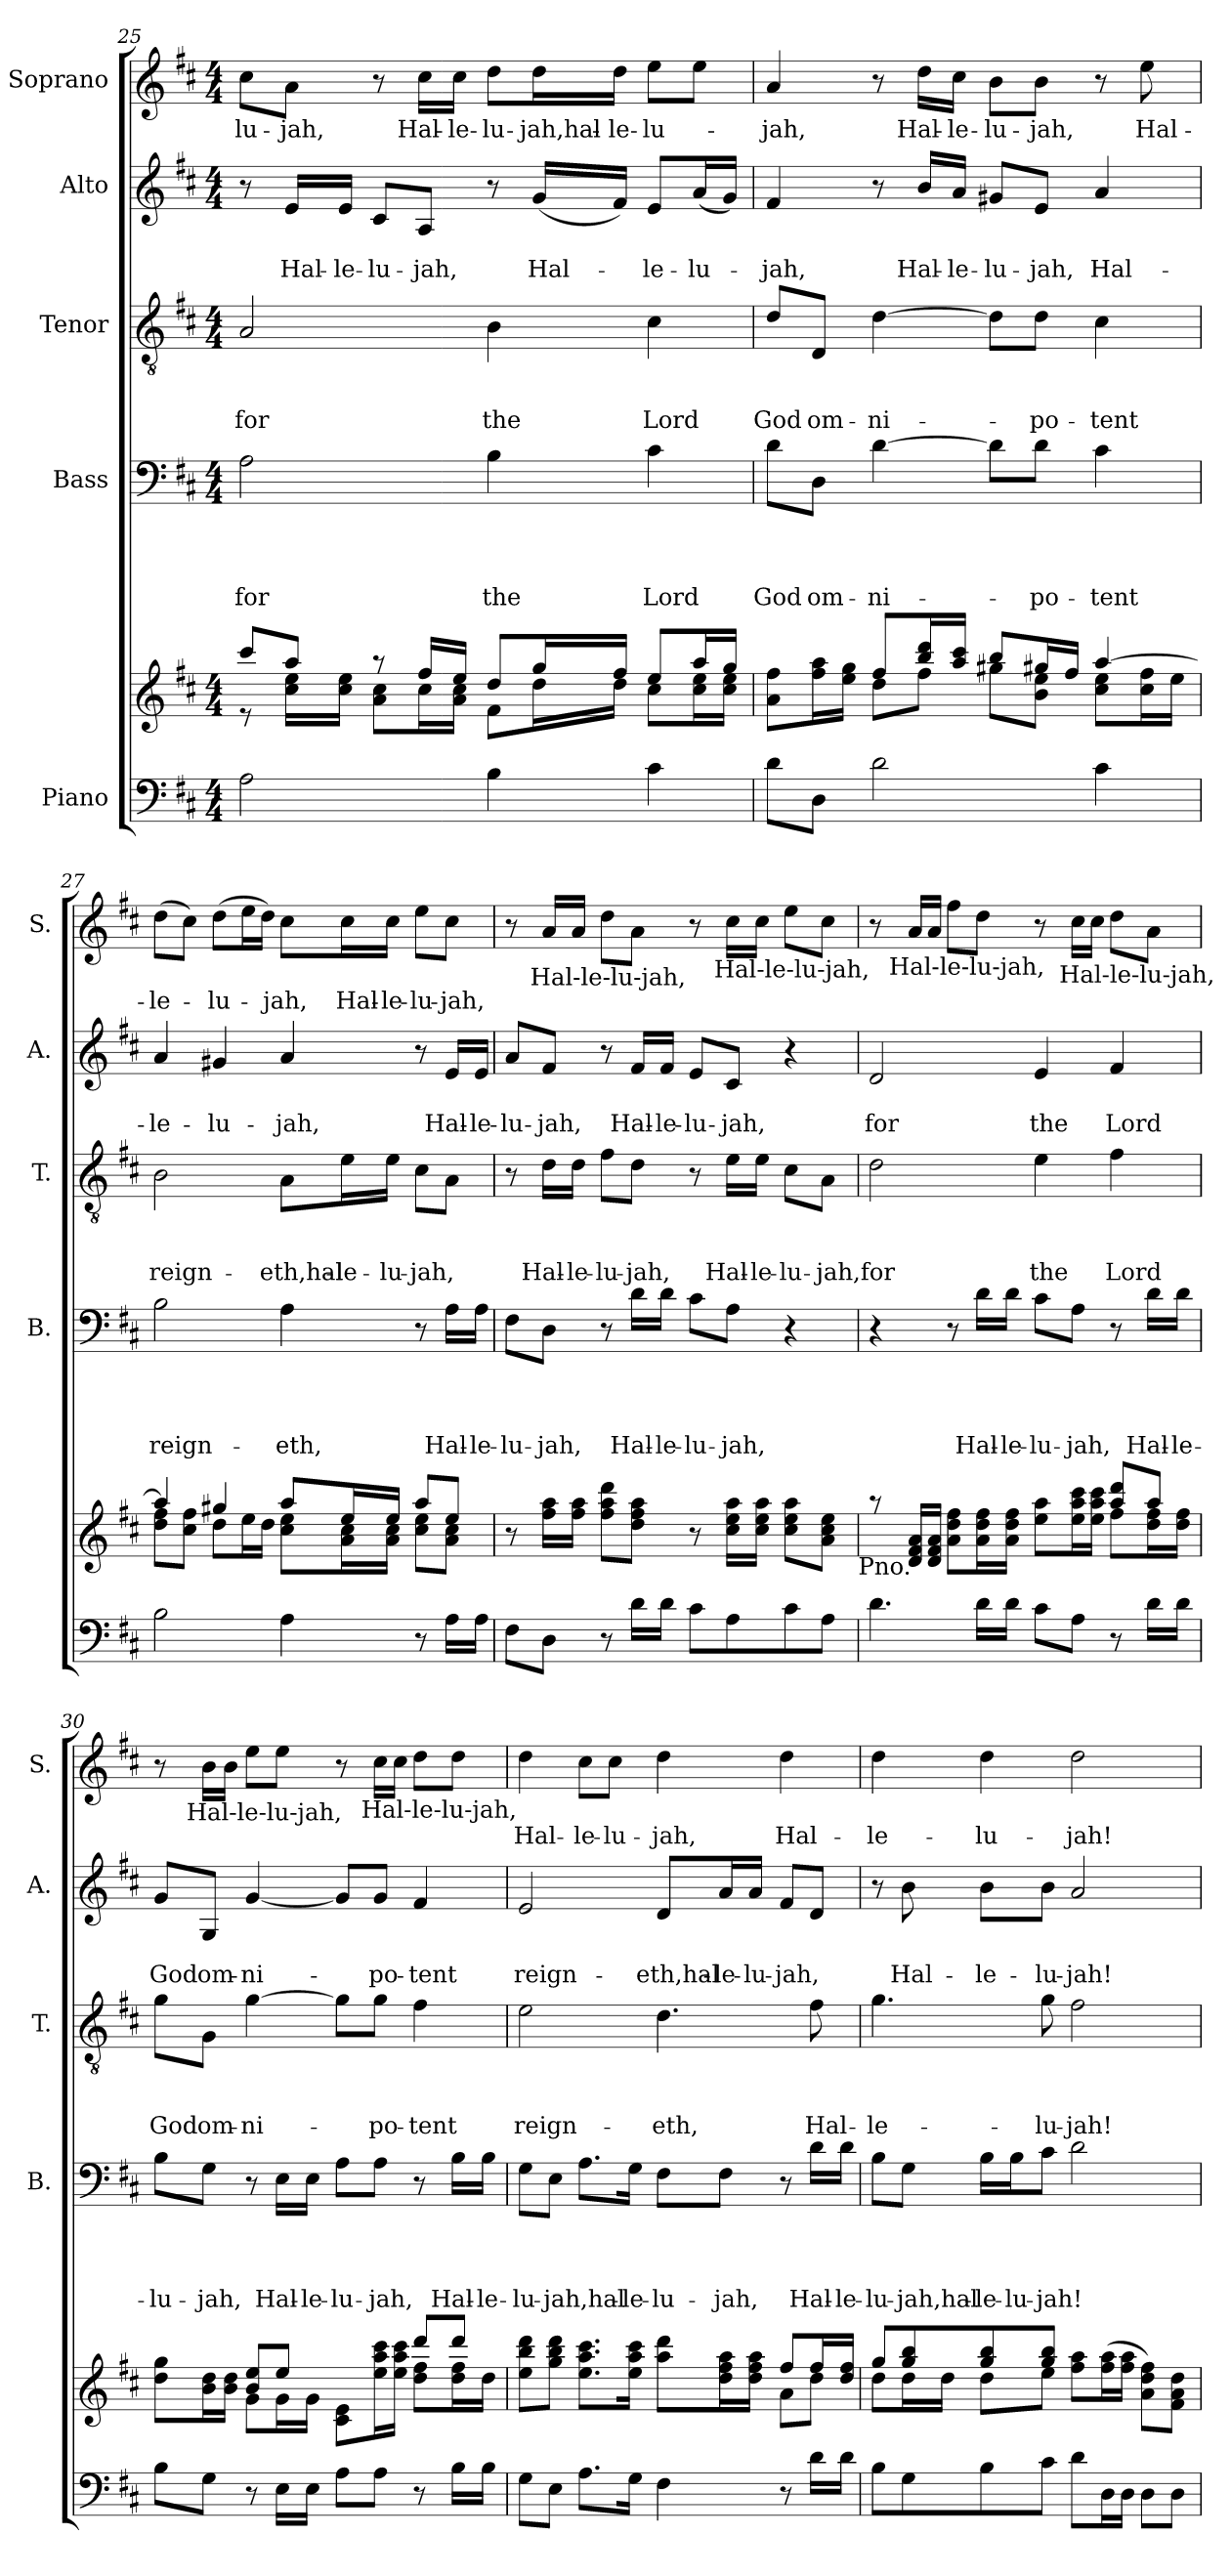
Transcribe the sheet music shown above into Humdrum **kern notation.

**kern	**kern	**kern	**text	**text	**text	**text	**kern	**text	**text	**text	**kern	**text	**text	**kern	**text
*part5	*part5	*part4	*part4	*part4	*part4	*part4	*part3	*part3	*part3	*part3	*part2	*part2	*part2	*part1	*part1
*staff6	*staff5	*staff4	*staff4	*staff4	*staff4	*staff4	*staff3	*staff3	*staff3	*staff3	*staff2	*staff2	*staff2	*staff1	*staff1
*I"Piano	*	*I"Bass	*	*	*	*	*I"Tenor	*	*	*	*I"Alto	*	*	*I"Soprano	*
*	*	*I'B.	*	*	*	*	*I'T.	*	*	*	*I'A.	*	*	*I'S.	*
!!LO:PB:g=z
*clefF4	*clefG2	*clefF4	*	*	*	*	*clefGv2	*	*	*	*clefG2	*	*	*clefG2	*
*k[f#c#]	*k[f#c#]	*k[f#c#]	*	*	*	*	*k[f#c#]	*	*	*	*k[f#c#]	*	*	*k[f#c#]	*
*D:	*D:	*D:	*	*	*	*	*D:	*	*	*	*D:	*	*	*D:	*
*M4/4	*M4/4	*M4/4	*	*	*	*	*M4/4	*	*	*	*M4/4	*	*	*M4/4	*
=25	=25	=25	=25	=25	=25	=25	=25	=25	=25	=25	=25	=25	=25	=25	=25
*	*^	*	*	*	*	*	*	*	*	*	*	*	*	*	*
!	!	!	!	!	!	!	!LO:LY:b	!	!	!	!LO:LY:b	!	!	!	!	!LO:LY:b
2A\	8ccc#/L	8re	2A\	.	.	.	for	2A/	.	.	for	8r	.	.	8cc#\L	-lu-
!	!	!	!	!	!	!	!	!	!	!	!	!	!	!LO:LY:b	!	!LO:LY:b
.	8aa/J	16cc#\ 16ee\LL	.	.	.	.	.	.	.	.	.	16e/LL	.	Hal-	8a\J	-jah,
!	!	!	!	!	!	!	!	!	!	!	!	!	!	!LO:LY:b	!	!
.	.	16cc#\ 16ee\JJ	.	.	.	.	.	.	.	.	.	16e/JJ	.	-le-	.	.
!	!	!	!	!	!	!	!	!	!	!	!	!	!	!LO:LY:b	!	!
.	8raa	8a\ 8cc#\L	.	.	.	.	.	.	.	.	.	8c#/L	.	-lu-	8r	.
!	!	!	!	!	!	!	!	!	!	!	!	!	!	!LO:LY:b:rj	!	!LO:LY:b
.	16ff#/LL	16cc#\L	.	.	.	.	.	.	.	.	.	8A/J	.	-jah,	16cc#\LL	Hal-
!	!	!	!	!	!	!	!	!	!	!	!	!	!	!	!	!LO:LY:b
.	16ee/JJ	16a\ 16cc#\JJ	.	.	.	.	.	.	.	.	.	.	.	.	16cc#\JJ	-le-
!	!	!	!	!	!	!	!LO:LY:b	!	!	!	!LO:LY:b	!	!	!	!	!LO:LY:b
4B\	8dd/L	8f#\L	4B\	.	.	.	the	4B\	.	.	the	8r	.	.	8dd\L	-lu-
!	!	!	!	!	!	!	!	!	!	!	!	!	!	!LO:LY:b	!	!LO:LY:b
.	16gg/L	16dd\L	.	.	.	.	.	.	.	.	.	(<16g/LL	.	Hal-	16dd\L	-jah,hal-
!	!	!	!	!	!	!	!	!	!	!	!	!	!	!	!	!LO:LY:b
.	16ff#/JJ	16dd\JJ	.	.	.	.	.	.	.	.	.	16f#/JJ)	.	.	16dd\JJ	-le-
!	!	!	!	!	!	!	!LO:LY:b	!	!	!	!LO:LY:b	!	!	!LO:LY:b	!	!LO:LY:b:rj
4c#\	8ee/L	8cc#\L	4c#\	.	.	.	Lord	4c#\	.	.	Lord	8e/L	.	-le-	8ee\L	-lu-
!	!	!	!	!	!	!	!	!	!	!	!	!	!	!LO:LY:b	!	!
.	16aa/L	16cc#\ 16ee\L	.	.	.	.	.	.	.	.	.	(<16a/L	.	-lu-	8ee\J	.
.	16gg/JJ	16cc#\ 16ee\JJ	.	.	.	.	.	.	.	.	.	16g/JJ)	.	.	.	.
=26	=26	=26	=26	=26	=26	=26	=26	=26	=26	=26	=26	=26	=26	=26	=26	=26
!	!	!	!	!	!	!	!LO:LY:b	!	!	!	!LO:LY:b	!	!	!LO:LY:b	!	!LO:LY:b
8d\L	4ryy	8a\ 8ff#\L	8d\L	.	.	.	God	8d/L	.	.	God	4f#/	.	-jah,	4a/	-jah,
!	!	!	!	!	!	!	!LO:LY:b	!	!	!	!LO:LY:b	!	!	!	!	!
8D\J	.	16ff#\ 16aa\L	8D\J	.	.	.	om-	8D/J	.	.	om-	.	.	.	.	.
.	.	16ee\ 16gg\JJ	.	.	.	.	.	.	.	.	.	.	.	.	.	.
!	!	!	!	!	!	!	!LO:LY:b	!	!	!	!LO:LY:b	!	!	!	!	!
2d\	8ff#/L	8dd\L	[>4d\	.	.	.	-ni-	[>4d\	.	.	-ni-	8r	.	.	8r	.
!	!	!	!	!	!	!	!	!	!	!	!	!	!	!LO:LY:b	!	!LO:LY:b
.	16bb/ 16ddd/L	8ff#\J	.	.	.	.	.	.	.	.	.	16b/LL	.	Hal-	16dd\LL	Hal-
!	!	!	!	!	!	!	!	!	!	!	!	!	!	!LO:LY:b	!	!LO:LY:b
.	16aa/ 16ccc#/JJ	.	.	.	.	.	.	.	.	.	.	16a/JJ	.	-le-	16cc#\JJ	-le-
!	!	!	!	!	!	!	!	!	!	!	!	!	!	!LO:LY:b	!	!LO:LY:b
.	8bb/L	8gg#X\L	8d\L]	.	.	.	.	8d\L]	.	.	.	8g#X/L	.	-lu-	8b\L	-lu-
!	!	!	!	!	!	!	!LO:LY:b	!	!	!	!LO:LY:b	!	!	!LO:LY:b:rj	!	!LO:LY:b:rj
.	16gg#X/L	8b\ 8ee\J	8d\J	.	.	.	-po-	8d\J	.	.	-po-	8e/J	.	-jah,	8b\J	-jah,
.	16ff#/JJ	.	.	.	.	.	.	.	.	.	.	.	.	.	.	.
!	!	!	!	!	!	!	!LO:LY:b	!	!	!	!LO:LY:b	!	!	!LO:LY:b	!	!
4c#\	[>4aa/	8cc#\ 8ee\L	4c#\	.	.	.	-tent	4c#\	.	.	-tent	4a/	.	Hal-	8r	.
!	!	!	!	!	!	!	!	!	!	!	!	!	!	!	!	!LO:LY:b
.	.	16cc#\ 16ff#\L	.	.	.	.	.	.	.	.	.	.	.	.	8ee\	Hal-
.	.	16ee\JJ	.	.	.	.	.	.	.	.	.	.	.	.	.	.
=27	=27	=27	=27	=27	=27	=27	=27	=27	=27	=27	=27	=27	=27	=27	=27	=27
!	!	!	!	!	!	!	!LO:LY:b	!	!	!	!LO:LY:b	!	!	!LO:LY:b	!	!LO:LY:b
2B\	4aa/]	8dd\ 8ff#\L	2B\	.	.	.	reign-	2B\	.	.	reign-	4a/	.	-le-	(>8dd\L	-le-
.	.	8cc#\ 8ff#\J	.	.	.	.	.	.	.	.	.	.	.	.	8cc#\J)	.
!	!	!	!	!	!	!	!	!	!	!	!	!	!	!LO:LY:b	!	!LO:LY:b
.	4gg#X/	8dd\L	.	.	.	.	.	.	.	.	.	4g#X/	.	-lu-	(>8dd\L	-lu-
.	.	16ee\L	.	.	.	.	.	.	.	.	.	.	.	.	16ee\L	.
.	.	16dd\JJ	.	.	.	.	.	.	.	.	.	.	.	.	16dd\JJ)	.
!	!	!	!	!	!	!	!LO:LY:b	!	!	!	!LO:LY:b	!	!	!LO:LY:b	!	!LO:LY:b
4A\	8aa/L	8cc#\ 8ee\L	4A\	.	.	.	-eth,	8A\L	.	.	-eth,hal-	4a/	.	-jah,	8cc#\L	-jah,
!	!	!	!	!	!	!	!	!	!	!	!LO:LY:b	!	!	!	!	!LO:LY:b
.	16ee/L	16a\ 16cc#\L	.	.	.	.	.	16e\L	.	.	-le-	.	.	.	16cc#\L	Hal-
!	!	!	!	!	!	!	!	!	!	!	!LO:LY:b	!	!	!	!	!LO:LY:b
.	16ee/JJ	16a\ 16cc#\JJ	.	.	.	.	.	16e\JJ	.	.	-lu-	.	.	.	16cc#\JJ	-le-
!	!	!	!	!	!	!	!	!	!	!	!LO:LY:b	!	!	!	!	!LO:LY:b
8r	8aa/L	8cc#\ 8ee\L	8r	.	.	.	.	8c#\L	.	.	-jah,	8r	.	.	8ee\L	-lu-
!	!	!	!	!	!	!	!LO:LY:b	!	!	!	!	!	!	!LO:LY:b	!	!LO:LY:b:rj
16A\LL	8ee/J	8a\ 8cc#\J	16A\LL	.	.	.	Hal-	8A\J	.	.	.	16e/LL	.	Hal-	8cc#\J	-jah,
!	!	!	!	!	!	!	!LO:LY:b:rj	!	!	!	!	!	!	!LO:LY:b:rj	!	!
16A\JJ	.	.	16A\JJ	.	.	.	-le-	.	.	.	.	16e/JJ	.	-le-	.	.
*	*v	*v	*	*	*	*	*	*	*	*	*	*	*	*	*	*
!!LO:LB:g=z
=28	=28	=28	=28	=28	=28	=28	=28	=28	=28	=28	=28	=28	=28	=28	=28
!	!	!	!	!	!	!LO:LY:b	!	!	!	!	!	!	!LO:LY:b	!	!
*	*	*	*	*	*	*	*	*	*	*	*	*	*	*^	*
8F#\L	8r	8F#\L	.	.	.	-lu-	8r	.	.	.	8a/L	.	-lu-	8r	16.ryy	.
!	!	!	!	!	!	!	!	!	!	!	!	!	!	!	!LO:TX:b:t=Hal-le-lu-jah,	!
.	.	.	.	.	.	.	.	.	.	.	.	.	.	.	2ryy	.
!	!	!	!	!	!	!LO:LY:b	!	!	!	!LO:LY:b	!	!	!LO:LY:b	!	!	!
8D\J	16ff#\ 16aa\LL	8D\J	.	.	.	-jah,	16d\LL	.	.	Hal-	8f#/J	.	-jah,	16a/LL	.	.
!	!	!	!	!	!	!	!	!	!	!LO:LY:b	!	!	!	!	!	!
.	16ff#\ 16aa\JJ	.	.	.	.	.	16d\JJ	.	.	-le-	.	.	.	16a/JJ	.	.
!	!	!	!	!	!	!	!	!	!	!LO:LY:b	!	!	!	!	!	!
8r	8ff#\ 8aa\ 8ddd\L	8r	.	.	.	.	8f#\L	.	.	-lu-	8r	.	.	8dd\L	.	.
!	!	!	!	!	!	!LO:LY:b	!	!	!	!LO:LY:b:rj	!	!	!LO:LY:b	!	!	!
16d\LL	8dd\ 8ff#\ 8aa\J	16d\LL	.	.	.	Hal-	8d\J	.	.	-jah,	16f#/LL	.	Hal-	8a\J	.	.
!	!	!	!	!	!	!LO:LY:b	!	!	!	!	!	!	!LO:LY:b	!	!	!
16d\JJ	.	16d\JJ	.	.	.	-le-	.	.	.	.	16f#/JJ	.	-le-	.	.	.
!	!	!	!	!	!	!LO:LY:b	!	!	!	!	!	!	!LO:LY:b	!	!	!
8c#\L	8r	8c#\L	.	.	.	-lu-	8r	.	.	.	8e/L	.	-lu-	8r	.	.
!	!	!	!	!	!	!	!	!	!	!	!	!	!	!	!LO:TX:b:t=Hal-le-lu-jah,	!
.	.	.	.	.	.	.	.	.	.	.	.	.	.	.	4ryy	.
!	!	!	!	!	!	!LO:LY:b:rj	!	!	!	!LO:LY:b	!	!	!LO:LY:b:rj	!	!	!
8A\	16cc#\ 16ee\ 16aa\LL	8A\J	.	.	.	-jah,	16e\LL	.	.	Hal-	8c#/J	.	-jah,	16cc#\LL	.	.
!	!	!	!	!	!	!	!	!	!	!LO:LY:b	!	!	!	!	!	!
.	16cc#\ 16ee\ 16aa\JJ	.	.	.	.	.	16e\JJ	.	.	-le-	.	.	.	16cc#\JJ	.	.
!	!	!	!	!	!	!	!	!	!	!LO:LY:b	!	!	!	!	!	!
8c#\	8cc#\ 8ee\ 8aa\L	4r	.	.	.	.	8c#\L	.	.	-lu-	4r	.	.	8ee\L	.	.
.	.	.	.	.	.	.	.	.	.	.	.	.	.	.	8ryy	.
!	!	!	!	!	!	!	!	!	!	!LO:LY:b	!	!	!	!	!	!
8A\J	8a\ 8cc#\ 8ee\J	.	.	.	.	.	8A\J	.	.	-jah,for	.	.	.	8cc#\J	.	.
.	.	.	.	.	.	.	.	.	.	.	.	.	.	.	32ryy	.
!	!LO:TX:b:t=Pno.	!	!	!	!	!	!	!	!	!	!	!	!	!	!	!
=29	=29	=29	=29	=29	=29	=29	=29	=29	=29	=29	=29	=29	=29	=29	=29	=29
*	*^	*	*	*	*	*	*	*	*	*	*	*	*	*	*	*
!	!	!	!	!	!	!	!	!	!	!	!	!	!	!LO:LY:b	!	!	!
*	*	*	*	*	*	*	*	*	*	*	*	*	*	*	*	*^	*
4.d\	8raa	4ryy	4r	.	.	.	.	2d\	.	.	.	2d/	.	for	8r	16ryy	2ryy	.
!	!	!	!	!	!	!	!	!	!	!	!	!	!	!	!	!LO:TX:b:t=Hal-le-lu-jah,	!	!
.	.	.	.	.	.	.	.	.	.	.	.	.	.	.	.	2...ryy	.	.
.	16d/ 16f#/ 16a/LL	.	.	.	.	.	.	.	.	.	.	.	.	.	16a/LL	.	.	.
.	16d/ 16f#/ 16a/JJ	.	.	.	.	.	.	.	.	.	.	.	.	.	16a/JJ	.	.	.
.	2ryy	8a\ 8dd\ 8ff#\L	8r	.	.	.	.	.	.	.	.	.	.	.	8ff#\L	.	.	.
!	!	!	!	!	!	!	!LO:LY:b	!	!	!	!	!	!	!	!	!	!	!
16d\LL	.	16a\ 16dd\ 16ff#\L	16d\LL	.	.	.	Hal-	.	.	.	.	.	.	.	8dd\J	.	.	.
!	!	!	!	!	!	!	!LO:LY:b	!	!	!	!	!	!	!	!	!	!	!
16d\JJ	.	16a\ 16dd\ 16ff#\JJ	16d\JJ	.	.	.	-le-	.	.	.	.	.	.	.	.	.	.	.
!	!	!	!	!	!	!	!LO:LY:b	!	!	!	!LO:LY:b	!	!	!LO:LY:b	!	!	!	!
8c#\L	.	8ee\ 8aa\L	8c#\L	.	.	.	-lu-	4e\	.	.	the	4e/	.	the	8r	.	16.ryy	.
!	!	!	!	!	!	!	!	!	!	!	!	!	!	!	!	!	!LO:TX:b:t=Hal-le-lu-jah,	!
.	.	.	.	.	.	.	.	.	.	.	.	.	.	.	.	.	4ryy	.
!	!	!	!	!	!	!	!LO:LY:b:rj	!	!	!	!	!	!	!	!	!	!	!
8A\J	.	16ee\ 16aa\ 16ccc#\L	8A\J	.	.	.	-jah,	.	.	.	.	.	.	.	16cc#\LL	.	.	.
.	.	16ee\ 16aa\ 16ccc#\JJ	.	.	.	.	.	.	.	.	.	.	.	.	16cc#\JJ	.	.	.
!	!	!	!	!	!	!	!	!	!	!	!LO:LY:b	!	!	!LO:LY:b	!	!	!	!
8r	8aa/ 8ddd/L	8ff#\L	8r	.	.	.	.	4f#\	.	.	Lord	4f#/	.	Lord	8dd\L	.	.	.
.	.	.	.	.	.	.	.	.	.	.	.	.	.	.	.	.	8ryy	.
!	!	!	!	!	!	!	!LO:LY:b	!	!	!	!	!	!	!	!	!	!	!
16d\LL	8aa/J	16dd\ 16ff#\L	16d\LL	.	.	.	Hal-	.	.	.	.	.	.	.	8a\J	.	.	.
!	!	!	!	!	!	!	!LO:LY:b	!	!	!	!	!	!	!	!	!	!	!
16d\JJ	.	16dd\ 16ff#\JJ	16d\JJ	.	.	.	-le-	.	.	.	.	.	.	.	.	.	.	.
.	.	.	.	.	.	.	.	.	.	.	.	.	.	.	.	.	32ryy	.
=30	=30	=30	=30	=30	=30	=30	=30	=30	=30	=30	=30	=30	=30	=30	=30	=30	=30	=30
!	!	!	!	!	!	!	!LO:LY:b	!	!	!	!LO:LY:b	!	!	!LO:LY:b	!	!	!	!
*	*	*	*	*	*	*	*	*	*	*	*	*	*	*	*	*v	*v	*
8B\L	4ryy	8dd\ 8gg\L	8B\L	.	.	.	-lu-	8g\L	.	.	God	8g/L	.	God	8r	16.ryy	.
!	!	!	!	!	!	!	!	!	!	!	!	!	!	!	!	!LO:TX:b:t=Hal-le-lu-jah,	!
.	.	.	.	.	.	.	.	.	.	.	.	.	.	.	.	2ryy	.
!	!	!	!	!	!	!	!LO:LY:b	!	!	!	!LO:LY:b	!	!	!LO:LY:b	!	!	!
8G\J	.	16b\ 16dd\L	8G\J	.	.	.	-jah,	8G\J	.	.	om-	8G/J	.	om-	16b\LL	.	.
.	.	16b\ 16dd\JJ	.	.	.	.	.	.	.	.	.	.	.	.	16b\JJ	.	.
!	!	!	!	!	!	!	!	!	!	!	!LO:LY:b	!	!	!LO:LY:b	!	!	!
8r	8b/ 8ee/L	8g\L	8r	.	.	.	.	[>4g\	.	.	-ni-	[<4g/	.	-ni-	8ee\L	.	.
!	!	!	!	!	!	!	!LO:LY:b	!	!	!	!	!	!	!	!	!	!
16E\LL	8ee/J	16g\L	16E\LL	.	.	.	Hal-	.	.	.	.	.	.	.	8ee\J	.	.
!	!	!	!	!	!	!	!LO:LY:b	!	!	!	!	!	!	!	!	!	!
16E\JJ	.	16g\JJ	16E\JJ	.	.	.	-le-	.	.	.	.	.	.	.	.	.	.
!	!	!	!	!	!	!	!LO:LY:b	!	!	!	!	!	!	!	!	!	!
8A\L	4ryy	8c#\ 8e\L	8A\L	.	.	.	-lu-	8g\L]	.	.	.	8g/L]	.	.	8r	.	.
!	!	!	!	!	!	!	!	!	!	!	!	!	!	!	!	!LO:TX:b:t=Hal-le-lu-jah,	!
.	.	.	.	.	.	.	.	.	.	.	.	.	.	.	.	4ryy	.
!	!	!	!	!	!	!	!LO:LY:b:rj	!	!	!	!LO:LY:b	!	!	!LO:LY:b	!	!	!
8A\J	.	16ee\ 16aa\ 16ccc#\L	8A\J	.	.	.	-jah,	8g\J	.	.	-po-	8g/J	.	-po-	16cc#\LL	.	.
.	.	16ee\ 16aa\ 16ccc#\JJ	.	.	.	.	.	.	.	.	.	.	.	.	16cc#\JJ	.	.
!	!	!	!	!	!	!	!	!	!	!	!LO:LY:b	!	!	!LO:LY:b	!	!	!
8r	8ddd/L	8dd\ 8ff#\L	8r	.	.	.	.	4f#\	.	.	-tent	4f#/	.	-tent	8dd\L	.	.
.	.	.	.	.	.	.	.	.	.	.	.	.	.	.	.	8ryy	.
!	!	!	!	!	!	!	!LO:LY:b	!	!	!	!	!	!	!	!	!	!
16B\LL	8ddd/J	16dd\ 16ff#\L	16B\LL	.	.	.	Hal-	.	.	.	.	.	.	.	8dd\J	.	.
!	!	!	!	!	!	!	!LO:LY:b:rj	!	!	!	!	!	!	!	!	!	!
16B\JJ	.	16dd\JJ	16B\JJ	.	.	.	-le-	.	.	.	.	.	.	.	.	.	.
.	.	.	.	.	.	.	.	.	.	.	.	.	.	.	.	32ryy	.
!!LO:PB:g=z
=31	=31	=31	=31	=31	=31	=31	=31	=31	=31	=31	=31	=31	=31	=31	=31	=31	=31
!	!	!	!	!	!	!	!LO:LY:b	!	!	!	!LO:LY:b	!	!	!LO:LY:b	!	!	!LO:LY:b
*	*	*	*	*	*	*	*	*	*	*	*	*	*	*	*v	*v	*
8G\L	2.ryy	8ee\ 8bb\ 8ddd\L	8G\L	.	.	.	-lu-	2e\	.	.	reign-	2e/	.	reign-	4dd\	Hal-
!	!	!	!	!	!	!	!LO:LY:b	!	!	!	!	!	!	!	!	!
8E\J	.	8gg\ 8bb\ 8ddd\J	8E\J	.	.	.	-jah,hal-	.	.	.	.	.	.	.	.	.
!	!	!	!	!	!	!	!	!	!	!	!	!	!	!	!	!LO:LY:b
8.A\L	.	8.ee\ 8.aa\ 8.ccc#\L	8.A\L	.	.	.	.	.	.	.	.	.	.	.	8cc#\L	-le-
!	!	!	!	!	!	!	!	!	!	!	!	!	!	!	!	!LO:LY:b
.	.	.	.	.	.	.	.	.	.	.	.	.	.	.	8cc#\J	-lu-
!	!	!	!	!	!	!	!LO:LY:b	!	!	!	!	!	!	!	!	!
16G\Jk	.	16ee\ 16aa\ 16ccc#\Jk	16G\Jk	.	.	.	-le-	.	.	.	.	.	.	.	.	.
!	!	!	!	!	!	!	!LO:LY:b	!	!	!	!LO:LY:b	!	!	!LO:LY:b	!	!LO:LY:b
4F#\	.	8aa\ 8ddd\L	8F#\L	.	.	.	-lu-	4.d\	.	.	-eth,	8d/L	.	-eth,hal-	4dd\	-jah,
!	!	!	!	!	!	!	!LO:LY:b	!	!	!	!	!	!	!LO:LY:b	!	!
.	.	16dd\ 16ff#\ 16aa\L	8F#\J	.	.	.	-jah,	.	.	.	.	16a/L	.	-le-	.	.
!	!	!	!	!	!	!	!	!	!	!	!	!	!	!LO:LY:b	!	!
.	.	16dd\ 16ff#\ 16aa\JJ	.	.	.	.	.	.	.	.	.	16a/JJ	.	-lu-	.	.
!	!	!	!	!	!	!	!	!	!	!	!	!	!	!LO:LY:b	!	!LO:LY:b
8r	8ff#/L	8a\L	8r	.	.	.	.	.	.	.	.	8f#/L	.	-jah,	4dd\	Hal-
!	!	!	!	!	!	!	!LO:LY:b	!	!	!	!LO:LY:b	!	!	!	!	!
16d\LL	16ff#/L	8dd\J	16d\LL	.	.	.	Hal-	8f#\	.	.	Hal-	8d/J	.	.	.	.
!	!	!	!	!	!	!	!LO:LY:b:rj	!	!	!	!	!	!	!	!	!
16d\JJ	16dd/ 16ff#/JJ	.	16d\JJ	.	.	.	-le-	.	.	.	.	.	.	.	.	.
=32	=32	=32	=32	=32	=32	=32	=32	=32	=32	=32	=32	=32	=32	=32	=32	=32
!	!	!	!	!	!	!	!LO:LY:b	!	!	!	!LO:LY:b	!	!	!	!	!LO:LY:b
8B\L	8gg/L	8dd\L	8B\L	.	.	.	-lu-	4.g\	.	.	-le-	8r	.	.	4dd\	-le-
!	!	!	!	!	!	!	!LO:LY:b	!	!	!	!	!	!	!LO:LY:b	!	!
8G\	8gg/ 8bb/	16dd\L	8G\J	.	.	.	-jah,hal-	.	.	.	.	8b\	.	Hal-	.	.
.	.	16dd\JJ	.	.	.	.	.	.	.	.	.	.	.	.	.	.
!	!	!	!	!	!	!	!LO:LY:b	!	!	!	!	!	!	!LO:LY:b:rj	!	!LO:LY:b
8B\	8gg/ 8bb/	8dd\L	16B\LL	.	.	.	-le-	.	.	.	.	8b\L	.	-le-	4dd\	-lu-
!	!	!	!	!	!	!	!LO:LY:b	!	!	!	!	!	!	!	!	!
.	.	.	16B\J	.	.	.	-lu-	.	.	.	.	.	.	.	.	.
!	!	!	!	!	!	!	!LO:LY:b	!	!	!	!LO:LY:b	!	!	!LO:LY:b	!	!
8c#\J	8gg/ 8bb/J	8ee\J	8c#\J	.	.	.	-jah!	8g\	.	.	-lu-	8b\J	.	-lu-	.	.
!	!	!	!	!	!	!	!	!	!	!	!LO:LY:b	!	!	!LO:LY:b	!	!LO:LY:b
8d\L	2ryy	8ff#\ 8aa\L	2d\	.	.	.	.	2f#\	.	.	-jah!	2a/	.	-jah!	2dd\	-jah!
16D\L	.	(<16ff#\ 16aa\L	.	.	.	.	.	.	.	.	.	.	.	.	.	.
16D\JJ	.	16ff#\ 16aa\JJ	.	.	.	.	.	.	.	.	.	.	.	.	.	.
8D\L	.	8a\ 8dd\ 8ff#\L)	.	.	.	.	.	.	.	.	.	.	.	.	.	.
8D\J	.	8f#\ 8a\ 8dd\J	.	.	.	.	.	.	.	.	.	.	.	.	.	.
*	*v	*v	*	*	*	*	*	*	*	*	*	*	*	*	*	*
=	=	=	=	=	=	=	=	=	=	=	=	=	=	=	=
*-	*-	*-	*-	*-	*-	*-	*-	*-	*-	*-	*-	*-	*-	*-	*-
